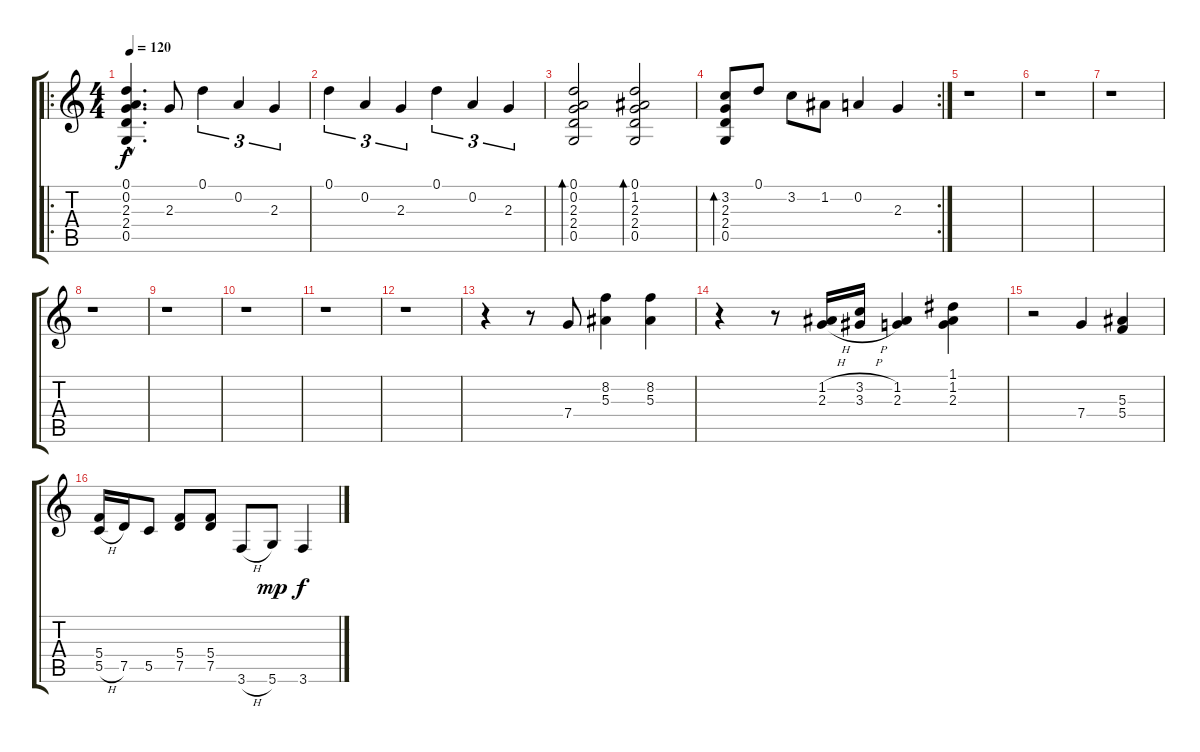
\track "" {instrument acousticguitarsteel}
\staff {score tabs}
\tuning (D4 A3 F3 C3 G2 D2) {hide}
\ro
\ts (4 4)
\tempo 120
\clef g2
\ks c
(0.1{hac} 0.2{hac} 2.3{hac} 2.4{hac} 0.5{hac}).4{d dy f} 2.3.8 0.1.4{tu (3 2)} 0.2.4{tu (3 2)} 2.3.4{tu (3 2)} |
0.1.4{tu (3 2)} 0.2.4{tu (3 2)} 2.3.4{tu (3 2)} 0.1.4{tu (3 2)} 0.2.4{tu (3 2)} 2.3.4{tu (3 2)} |
(0.1 0.2 2.3 2.4 0.5).2{bd 120} (0.1 1.2 2.3 2.4 0.5).2{bd 120} |
\rc 2
(3.2 2.3 2.4 0.5).8{bd 120} 0.1.8 3.2.8 1.2.8 0.2.4 2.3.4 |
r.1 |
r.1 |
r.1 |
r.1 |
r.1 |
r.1 |
r.1 |
r.1 |
r.4 r.8 7.4.8 (8.2 5.3).4 (8.2 5.3).4 |
r.4 r.8 (1.2{h} 2.3{h}).16 (3.2{h} 3.3{h}).16 (1.2 2.3).4 (1.1 1.2 2.3).4 |
r.2 7.4.4 (5.3 5.4).4 |
(5.4 5.5{h}).16 7.5.16 5.5.8 (5.4 7.5).8 (5.4 7.5).8 3.6{h}.8 5.6.8{dy mp} 3.6.4{dy f}
